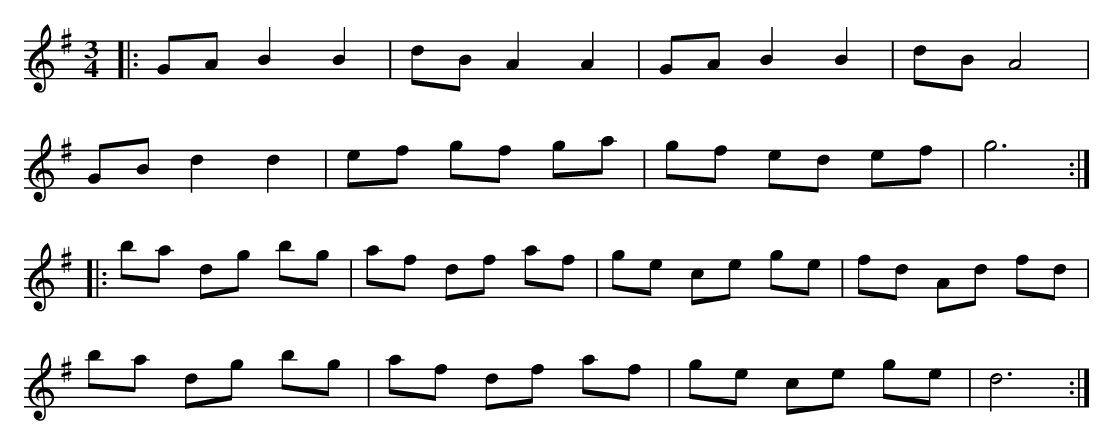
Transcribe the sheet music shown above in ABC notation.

X:1
M:3/4
K:G
|:GA B2B2|dB A2A2|GA B2B2|dB A4|
GB d2d2|ef gf ga|gf ed ef|g6:|
|:ba dg bg|af df af|ge ce ge|fd Ad fd|
ba dg bg|af df af|ge ce ge|d6:|
